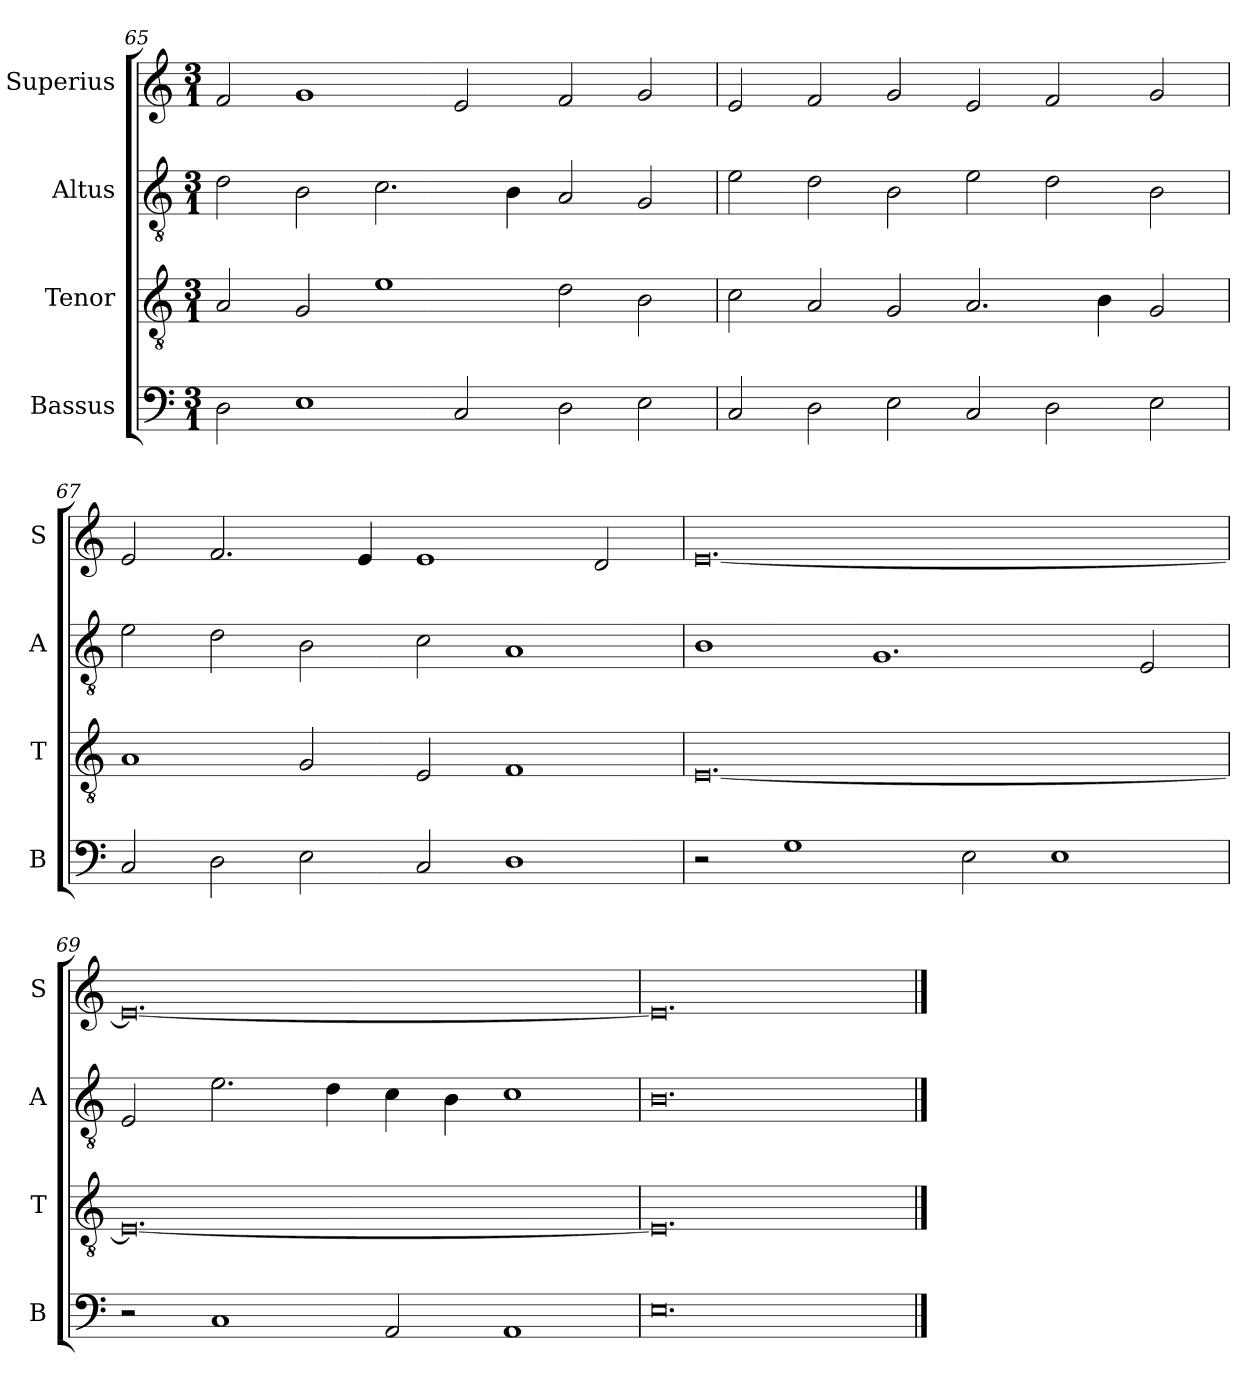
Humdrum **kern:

**kern	**kern	**kern	**kern
*part4	*part3	*part2	*part1
*staff4	*staff3	*staff2	*staff1
*I"Bassus	*I"Tenor	*I"Altus	*I"Superius
*I'B	*I'T	*I'A	*I'S
*clefF4	*clefGv2	*clefGv2	*clefG2
*k[]	*k[]	*k[]	*k[]
*M3/1	*M3/1	*M3/1	*M3/1
=65	=65	=65	=65
2D\	2A/	2d\	2f/
1E	2G/	2B\	1g
.	1e	2.c\	.
2C/	.	.	2e/
.	.	4B\	.
2D\	2d\	2A/	2f/
2E\	2B\	2G/	2g/
=66	=66	=66	=66
2C/	2c\	2e\	2e/
2D\	2A/	2d\	2f/
2E\	2G/	2B\	2g/
2C/	2.A/	2e\	2e/
2D\	.	2d\	2f/
.	4B\	.	.
2E\	2G/	2B\	2g/
=67	=67	=67	=67
2C/	1A	2e\	2e/
2D\	.	2d\	2.f/
2E\	2G/	2B\	.
.	.	.	4e/
2C/	2E/	2c\	1e
1D	1F	1A	.
.	.	.	2d/
=68	=68	=68	=68
2r	[0.E	1B	[0.e
1G	.	.	.
.	.	1.G	.
2E\	.	.	.
1E	.	.	.
.	.	2E/	.
=69	=69	=69	=69
2r	0.E_	2E/	0.e_
1C	.	2.e\	.
.	.	4d\	.
2AA/	.	4c\	.
.	.	4B\	.
1AA	.	1c	.
=70	=70	=70	=70
0.E	0.E]	0.B	0.e]
==	==	==	==
*-	*-	*-	*-
